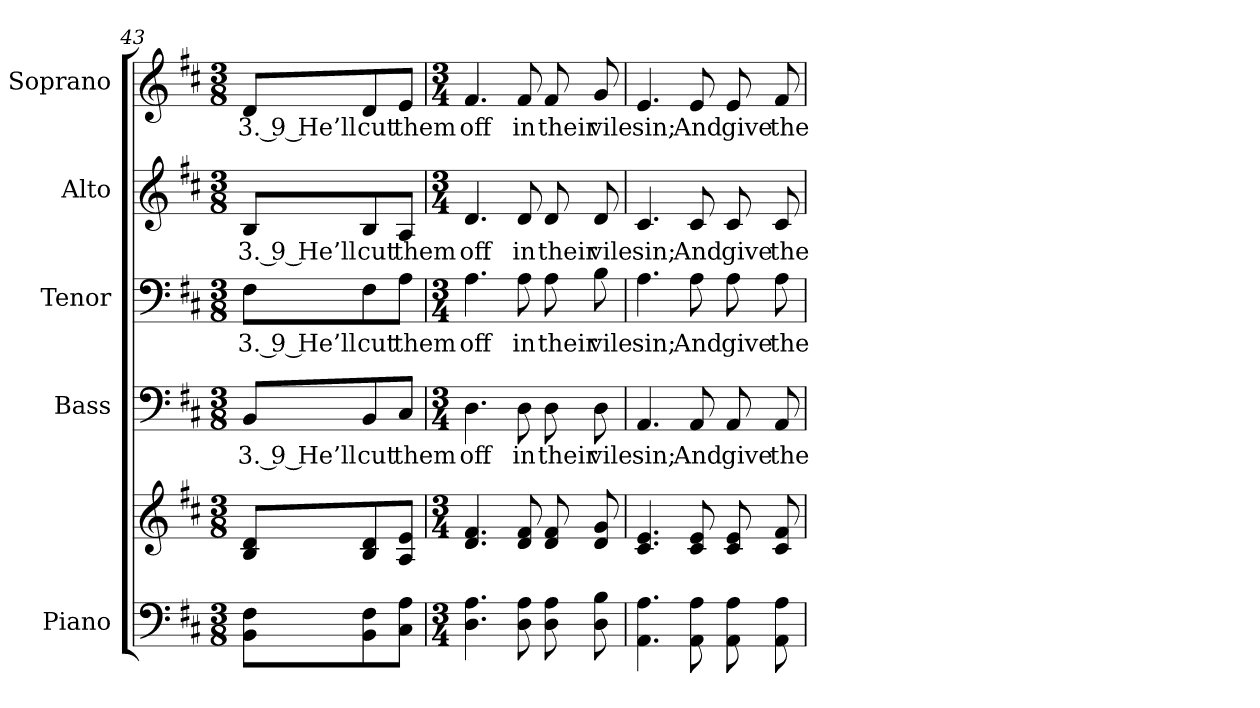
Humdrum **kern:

**kern	**kern	**kern	**text	**kern	**text	**kern	**text	**kern	**text
*part5	*part5	*part4	*part4	*part3	*part3	*part2	*part2	*part1	*part1
*staff6	*staff5	*staff4	*staff4	*staff3	*staff3	*staff2	*staff2	*staff1	*staff1
*I"Piano	*	*I"Bass	*	*I"Tenor	*	*I"Alto	*	*I"Soprano	*
*I'Pno.	*	*I'B.	*	*I'T.	*	*I'A.	*	*I'S.	*
!!LO:PB:g=z
*clefF4	*clefG2	*clefF4	*	*clefF4	*	*clefG2	*	*clefG2	*
*k[f#c#]	*k[f#c#]	*k[f#c#]	*	*k[f#c#]	*	*k[f#c#]	*	*k[f#c#]	*
*D:	*D:	*D:	*	*D:	*	*D:	*	*D:	*
*M3/8	*M3/8	*M3/8	*	*M3/8	*	*M3/8	*	*M3/8	*
=43	=43	=43	=43	=43	=43	=43	=43	=43	=43
!	!	!	!LO:LY:b:color=#000000	!	!	!	!	!	!
!	!	!	!	!	!LO:LY:b:color=#000000	!	!	!	!
!	!	!	!	!	!	!	!LO:LY:b:color=#000000	!	!
!	!	!	!	!	!	!	!	!	!LO:LY:b:color=#000000
8BBi\ 8F#iL	8Bi/ 8diL	8BBi/L	3. 9 He’ll	8F#i\L	3. 9 He’ll	8Bi/L	3. 9 He’ll	8di/L	3. 9 He’ll
!	!	!	!LO:LY:b:color=#000000	!	!	!	!	!	!
!	!	!	!	!	!LO:LY:b:color=#000000	!	!	!	!
!	!	!	!	!	!	!	!LO:LY:b:color=#000000	!	!
!	!	!	!	!	!	!	!	!	!LO:LY:b:color=#000000
8BBi\ 8F#i	8Bi/ 8di	8BBi/	cut	8F#i\	cut	8Bi/	cut	8di/	cut
!	!	!	!LO:LY:b:color=#000000	!	!	!	!	!	!
!	!	!	!	!	!LO:LY:b:color=#000000	!	!	!	!
!	!	!	!	!	!	!	!LO:LY:b:color=#000000	!	!
!	!	!	!	!	!	!	!	!	!LO:LY:b:color=#000000
8C#i\ 8AiJ	8Ai/ 8eiJ	8C#i/J	them	8Ai\J	them	8Ai/J	them	8ei/J	them
=44	=44	=44	=44	=44	=44	=44	=44	=44	=44
*M3/4	*M3/4	*M3/4	*	*M3/4	*	*M3/4	*	*M3/4	*
!	!	!	!LO:LY:b:color=#000000	!	!	!	!	!	!
!	!	!	!	!	!LO:LY:b:color=#000000	!	!	!	!
!	!	!	!	!	!	!	!LO:LY:b:color=#000000	!	!
!	!	!	!	!	!	!	!	!	!LO:LY:b:color=#000000
4.Di\ 4.Ai	4.di/ 4.f#i	4.Di\	off	4.Ai\	off	4.di/	off	4.f#i/	off
!	!	!	!LO:LY:b:color=#000000	!	!	!	!	!	!
!	!	!	!	!	!LO:LY:b:color=#000000	!	!	!	!
!	!	!	!	!	!	!	!LO:LY:b:color=#000000	!	!
!	!	!	!	!	!	!	!	!	!LO:LY:b:color=#000000
8Di\ 8Ai	8di/ 8f#i	8Di\	in	8Ai\	in	8di/	in	8f#i/	in
!	!	!	!LO:LY:b:color=#000000	!	!	!	!	!	!
!	!	!	!	!	!LO:LY:b:color=#000000	!	!	!	!
!	!	!	!	!	!	!	!LO:LY:b:color=#000000	!	!
!	!	!	!	!	!	!	!	!	!LO:LY:b:color=#000000
8Di\ 8Ai	8di/ 8f#i	8Di\	their	8Ai\	their	8di/	their	8f#i/	their
!	!	!	!LO:LY:b:color=#000000	!	!	!	!	!	!
!	!	!	!	!	!LO:LY:b:color=#000000	!	!	!	!
!	!	!	!	!	!	!	!LO:LY:b:color=#000000	!	!
!	!	!	!	!	!	!	!	!	!LO:LY:b:color=#000000
8Di\ 8Bi	8di/ 8gi	8Di\	vile	8Bi\	vile	8di/	vile	8gi/	vile
=45	=45	=45	=45	=45	=45	=45	=45	=45	=45
!	!	!	!LO:LY:b:color=#000000	!	!	!	!	!	!
!	!	!	!	!	!LO:LY:b:color=#000000	!	!	!	!
!	!	!	!	!	!	!	!LO:LY:b:color=#000000	!	!
!	!	!	!	!	!	!	!	!	!LO:LY:b:color=#000000
4.AAi\ 4.Ai	4.c#i/ 4.ei	4.AAi/	sin;	4.Ai\	sin;	4.c#i/	sin;	4.ei/	sin;
!	!	!	!LO:LY:b:color=#000000	!	!	!	!	!	!
!	!	!	!	!	!LO:LY:b:color=#000000	!	!	!	!
!	!	!	!	!	!	!	!LO:LY:b:color=#000000	!	!
!	!	!	!	!	!	!	!	!	!LO:LY:b:color=#000000
8AAi\ 8Ai	8c#i/ 8ei	8AAi/	And	8Ai\	And	8c#i/	And	8ei/	And
!	!	!	!LO:LY:b:color=#000000	!	!	!	!	!	!
!	!	!	!	!	!LO:LY:b:color=#000000	!	!	!	!
!	!	!	!	!	!	!	!LO:LY:b:color=#000000	!	!
!	!	!	!	!	!	!	!	!	!LO:LY:b:color=#000000
8AAi\ 8Ai	8c#i/ 8ei	8AAi/	give	8Ai\	give	8c#i/	give	8ei/	give
!	!	!	!LO:LY:b:color=#000000	!	!	!	!	!	!
!	!	!	!	!	!LO:LY:b:color=#000000	!	!	!	!
!	!	!	!	!	!	!	!LO:LY:b:color=#000000	!	!
!	!	!	!	!	!	!	!	!	!LO:LY:b:color=#000000
8AAi\ 8Ai	8c#i/ 8f#i	8AAi/	the	8Ai\	the	8c#i/	the	8f#i/	the
=	=	=	=	=	=	=	=	=	=
*-	*-	*-	*-	*-	*-	*-	*-	*-	*-
